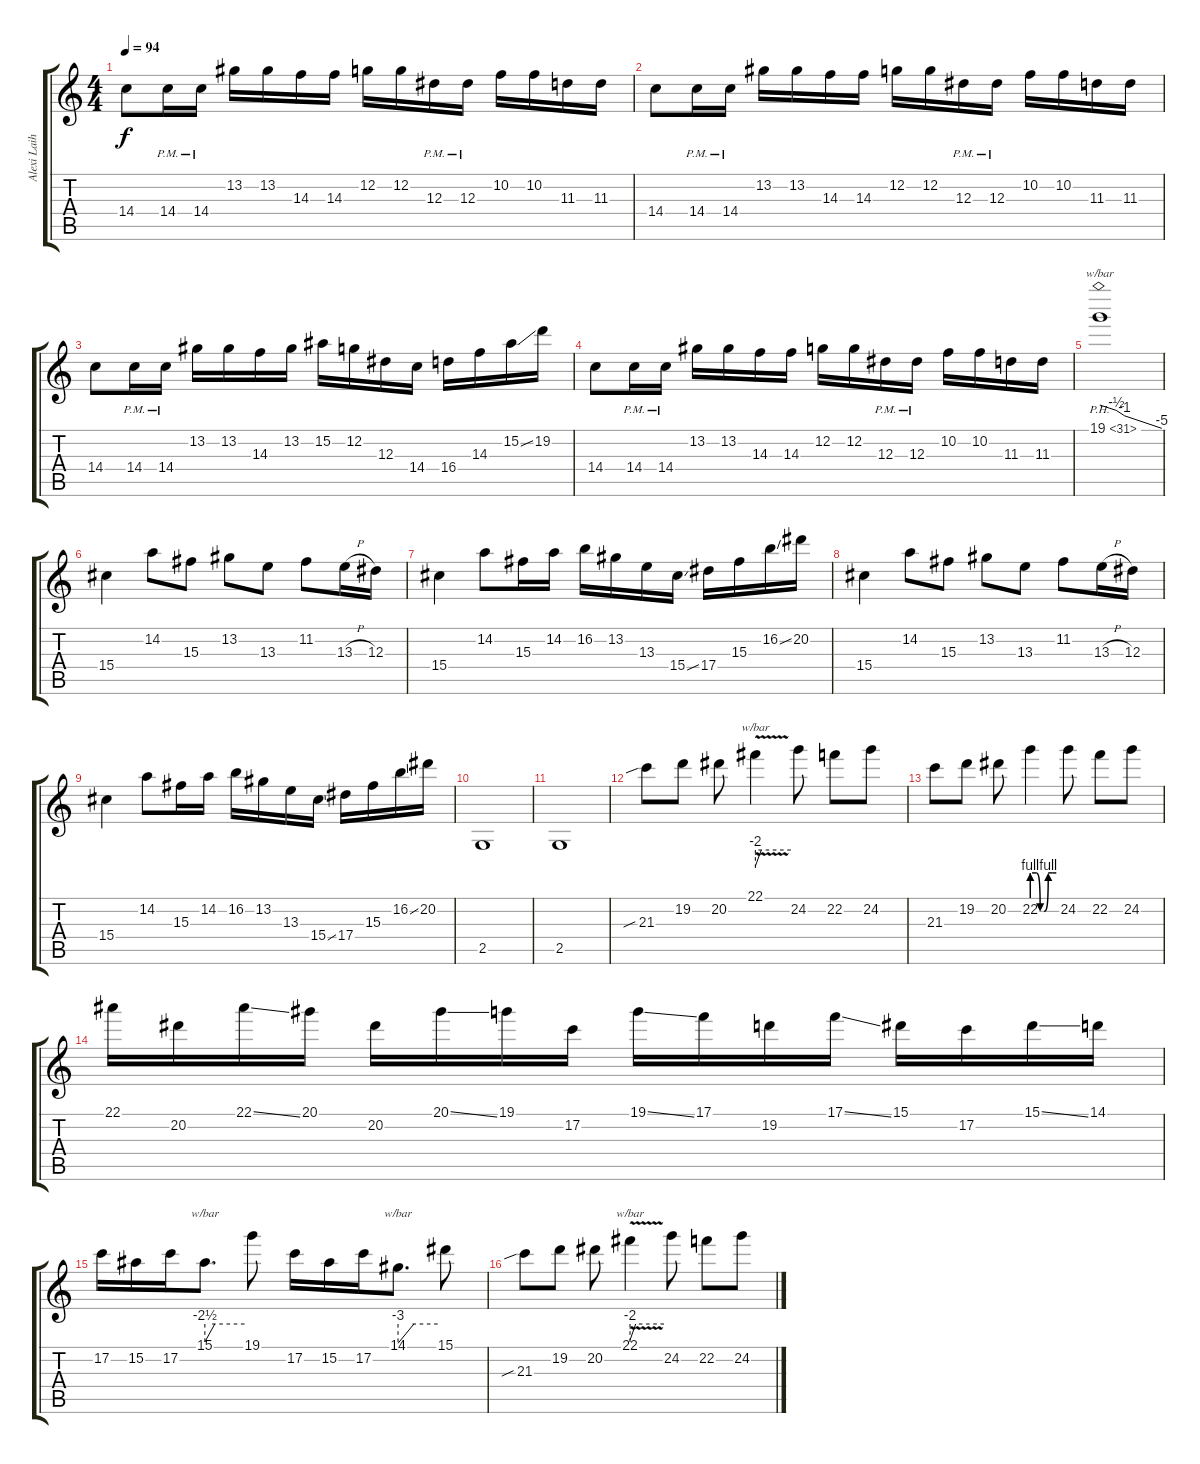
\track ("Alexi Laiho" "Alexi Laih") {instrument distortionguitar}
\staff {score tabs}
\tuning (C4 G3 Eb3 Bb2 F2 C2) {hide}
\ts (4 4)
\tempo 94
\clef g2
\ks c
14.4.8{dy f} 14.4{pm}.16 14.4{pm}.16 13.2.16 13.2.16 14.3.16 14.3.16 12.2.16 12.2.16 12.3{pm}.16 12.3{pm}.16 10.2.16 10.2.16 11.3.16 11.3.16 |
14.4.8 14.4{pm}.16 14.4{pm}.16 13.2.16 13.2.16 14.3.16 14.3.16 12.2.16 12.2.16 12.3{pm}.16 12.3{pm}.16 10.2.16 10.2.16 11.3.16 11.3.16 |
14.4.8 14.4{pm}.16 14.4{pm}.16 13.2.16 13.2.16 14.3.16 13.2.16 15.2.16 12.2.16 12.3.16 14.4.16 16.4.16 14.3.16 15.2{ss}.16 19.2.16 |
14.4.8 14.4{pm}.16 14.4{pm}.16 13.2.16 13.2.16 14.3.16 14.3.16 12.2.16 12.2.16 12.3{pm}.16 12.3{pm}.16 10.2.16 10.2.16 11.3.16 11.3.16 |
19.1{ph 12}.1{tbe (custom default 0 0 16 -2 24 -4 60 -20)} |
15.4.4 14.2.8 15.3.8 13.2.8 13.3.8 11.2.8 13.3{h}.16 12.3.16 |
15.4.4 14.2.8 15.3.16 14.2.16 16.2.16 13.2.16 13.3.16 15.4{ss}.16 17.4.16 15.3.16 16.2{ss}.16 20.2.16 |
15.4.4 14.2.8 15.3.8 13.2.8 13.3.8 11.2.8 13.3{h}.16 12.3.16 |
15.4.4 14.2.8 15.3.16 14.2.16 16.2.16 13.2.16 13.3.16 15.4{ss}.16 17.4.16 15.3.16 16.2{ss}.16 20.2.16 |
2.5.1 |
2.5.1 |
21.3{sib}.8 19.2.8 20.2.8 22.1{v}.4{tbe (custom default 0 -8 10 0 60 0)} 24.2.8 22.2.8 24.2.8 |
21.3.8 19.2.8 20.2.8 22.2{be (custom 0 4 10 4 20 0 30 0 40 4 50 4 60 4)}.4 24.2.8 22.2.8 24.2.8 |
22.1.16 20.2.16 22.1{ss}.16 20.1.16 20.2.16 20.1{ss}.16 19.1.16 17.2.16 19.1{ss}.16 17.1.16 19.2.16 17.1{ss}.16 15.1.16 17.2.16 15.1{ss}.16 14.1.16 |
17.2.16 15.2.16 17.2.16 15.1.8{d tbe (custom default 0 -10 15 0 60 0)} 19.1.8 17.2.16 15.2.16 17.2.16 14.1.8{d tbe (custom default 0 -12 24 0 60 0)} 15.1.8 |
21.3{sib}.8 19.2.8 20.2.8 22.1{v}.4{tbe (custom default 0 -8 10 0 60 0)} 24.2.8 22.2.8 24.2.8
